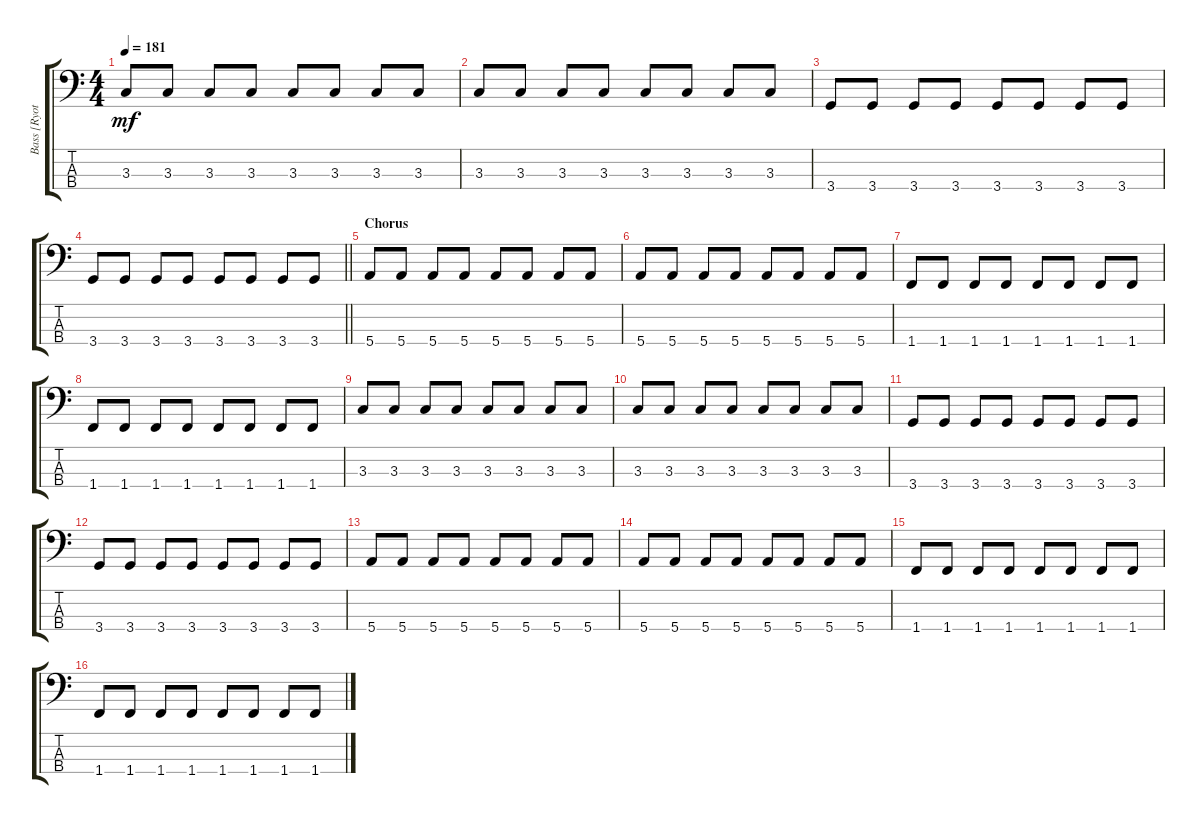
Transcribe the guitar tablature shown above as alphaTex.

\track ("Bass [Ryota]" "Bass [Ryot") {instrument electricbassfinger}
\staff {score tabs}
\tuning (G2 D2 A1 E1) {hide}
\ts (4 4)
\tempo 181
\clef f4
\ks c
3.3.8{dy mf} 3.3.8 3.3.8 3.3.8 3.3.8 3.3.8 3.3.8 3.3.8 |
3.3.8 3.3.8 3.3.8 3.3.8 3.3.8 3.3.8 3.3.8 3.3.8 |
3.4.8 3.4.8 3.4.8 3.4.8 3.4.8 3.4.8 3.4.8 3.4.8 |
\barLineRight lightlight
3.4.8 3.4.8 3.4.8 3.4.8 3.4.8 3.4.8 3.4.8 3.4.8 |
\section ("" "Chorus")
5.4.8 5.4.8 5.4.8 5.4.8 5.4.8 5.4.8 5.4.8 5.4.8 |
5.4.8 5.4.8 5.4.8 5.4.8 5.4.8 5.4.8 5.4.8 5.4.8 |
1.4.8 1.4.8 1.4.8 1.4.8 1.4.8 1.4.8 1.4.8 1.4.8 |
1.4.8 1.4.8 1.4.8 1.4.8 1.4.8 1.4.8 1.4.8 1.4.8 |
3.3.8 3.3.8 3.3.8 3.3.8 3.3.8 3.3.8 3.3.8 3.3.8 |
3.3.8 3.3.8 3.3.8 3.3.8 3.3.8 3.3.8 3.3.8 3.3.8 |
3.4.8 3.4.8 3.4.8 3.4.8 3.4.8 3.4.8 3.4.8 3.4.8 |
3.4.8 3.4.8 3.4.8 3.4.8 3.4.8 3.4.8 3.4.8 3.4.8 |
5.4.8 5.4.8 5.4.8 5.4.8 5.4.8 5.4.8 5.4.8 5.4.8 |
5.4.8 5.4.8 5.4.8 5.4.8 5.4.8 5.4.8 5.4.8 5.4.8 |
1.4.8 1.4.8 1.4.8 1.4.8 1.4.8 1.4.8 1.4.8 1.4.8 |
1.4.8 1.4.8 1.4.8 1.4.8 1.4.8 1.4.8 1.4.8 1.4.8
